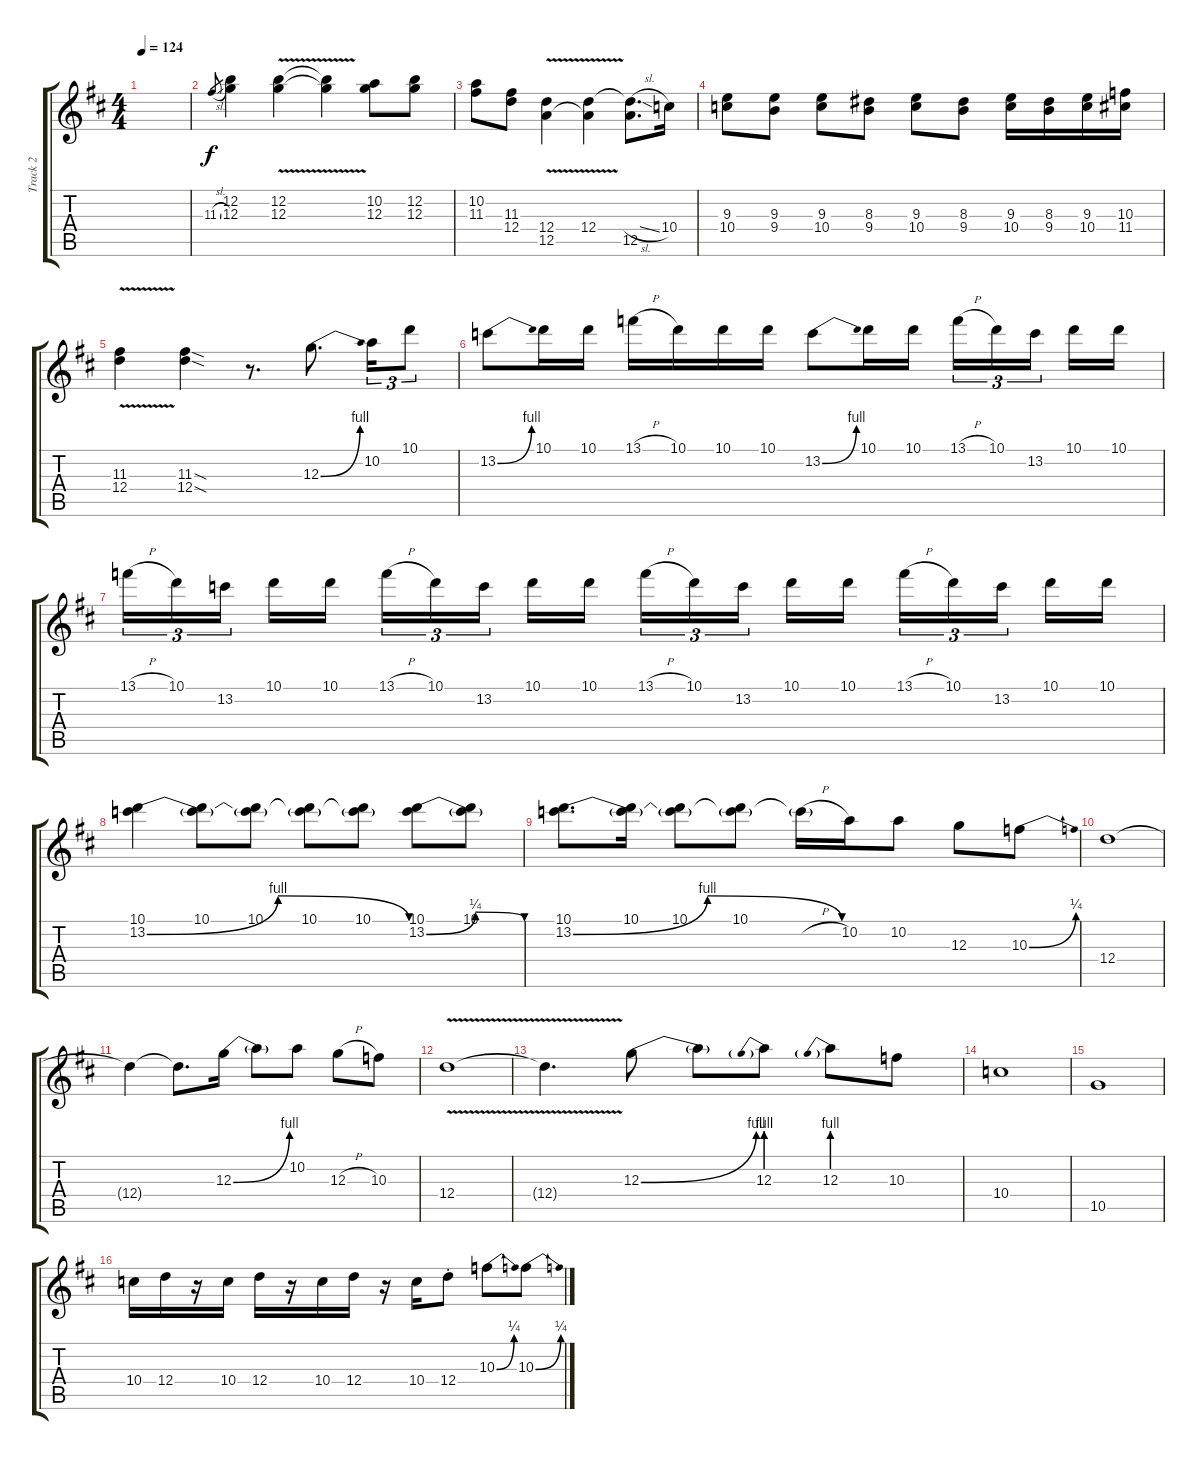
\track ("Track 2" "Track 2") {instrument overdrivenguitar}
\staff {score tabs}
\tuning (E4 B3 G3 D3 A2 E2) {hide}
\ts (4 4)
\tempo 124
\clef g2
\ks d
|
11.3{sl}.8{gr} (12.2 12.3).4 (12.2{v} 12.3).4 (12.2{t} 12.3{t}).4 (10.2 12.3).8 (12.2 12.3).8 |
(10.2 11.3).8 (11.3 12.4).8 (12.4 12.5{v}).4 (12.4 12.5{t}).4 (12.4{sl t} 12.5).8{d} 10.4.16 |
(9.3 10.4).8 (9.3 9.4).8 (9.3 10.4).8 (8.3 9.4).8 (9.3 10.4).8 (8.3 9.4).8 (9.3 10.4).16 (8.3 9.4).16 (9.3 10.4).16 (10.3 11.4).16 |
(11.3 12.4{v}).4 (11.3{sod} 12.4{sod}).4 r.8{d} 12.3{be (bend 0 0 60 4)}.8{d} 10.2.16{tu (3 2)} 10.1.8{tu (3 2)} |
13.2{be (bend 0 0 60 4)}.8 10.1.16 10.1.16 13.1{h}.16 10.1.16 10.1.16 10.1.16 13.2{be (bend 0 0 60 4)}.8 10.1.16 10.1.16 13.1{h}.16{tu (3 2)} 10.1.16{tu (3 2)} 13.2.16{tu (3 2) beam splitsecondary} 10.1.16 10.1.16 |
13.1{h}.16{tu (3 2)} 10.1.16{tu (3 2)} 13.2.16{tu (3 2) beam splitsecondary} 10.1.16 10.1.16 13.1{h}.16{tu (3 2)} 10.1.16{tu (3 2)} 13.2.16{tu (3 2) beam splitsecondary} 10.1.16 10.1.16 13.1{h}.16{tu (3 2)} 10.1.16{tu (3 2)} 13.2.16{tu (3 2) beam splitsecondary} 10.1.16 10.1.16 13.1{h}.16{tu (3 2)} 10.1.16{tu (3 2)} 13.2.16{tu (3 2) beam splitsecondary} 10.1.16 10.1.16 |
(10.1 13.2{be (bendrelease 0 0 10 4 50 4 60 0)}).4 (10.1 13.2{t}).8 (10.1 13.2{t}).8 (10.1 13.2{t}).8 (10.1 13.2{t}).8 (10.1 13.2{be (bendrelease 0 0 10 1 50 1 60 0)}).8 (10.1 13.2{t}).8 |
(10.1 13.2{be (bendrelease 0 0 10 4 50 4 60 0)}).8{d} (10.1 13.2{t}).16 (10.1 13.2{t}).8 (10.1 13.2{t}).8 13.2{h t}.16 10.2.16 10.2.8 12.3.8 10.3{be (bend 0 0 60 1)}.8 |
12.4.1 |
12.4{t}.4 12.4{t}.8{d} 12.3{be (bend 0 0 60 4)}.16 12.3{t}.8 10.2.8 12.3{h}.8 10.3.8 |
12.4{v}.1 |
12.4{t}.4{d} 12.3{be (bend 0 0 60 4)}.8 12.3{t}.8 12.3{be (prebend 0 4 60 4)}.8 12.3{be (prebend 0 4 60 4)}.8 10.3.8 |
10.4.1 |
10.5.1 |
10.4.16 12.4.16 r.16 10.4.16 12.4.16 r.16 10.4.16 12.4.16 r.16 10.4.16 12.4{st}.8 10.3{be (bend 0 0 60 1)}.8 10.3{be (bend 0 0 60 1)}.8
